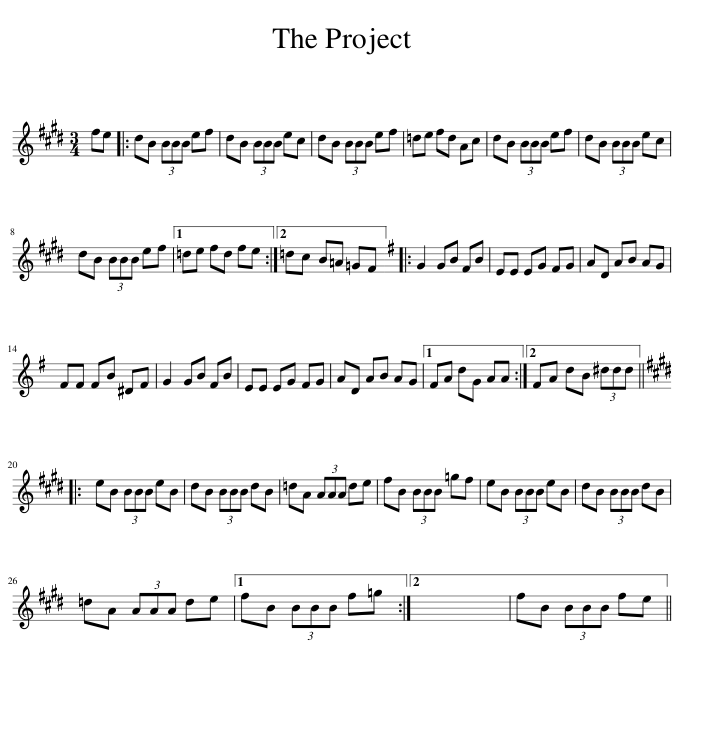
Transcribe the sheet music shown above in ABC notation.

X:1
L:1/8
M:3/4
I:linebreak $
K:E
V:1 treble
V:1
 fe |: dB (3BBB ef | dB (3BBB ec | dB (3BBB ef | =de fd Ac | %5
 dB (3BBB ef | dB (3BBB ec |$ dB (3BBB ef |1 =de fd fe :|2 =dc B=A =GF |: %10
[K:G] G2 GB FB | EE EG FG | AD AB AG |$ FF FB ^DF | G2 GB FB | %15
 EE EG FG | AD AB AG |1 FA dG AA :|2 FA dB (3^ddd |:$[K:E] eB (3BBB eB | %20
 dB (3BBB dB | =dA (3AAA de | fB (3BBB =gf | eB (3BBB eB | dB (3BBB dB |$ %25
 =dA (3AAA de |1 fB (3BBB f=g :|2 x6 | fB (3BBB fe || %29
